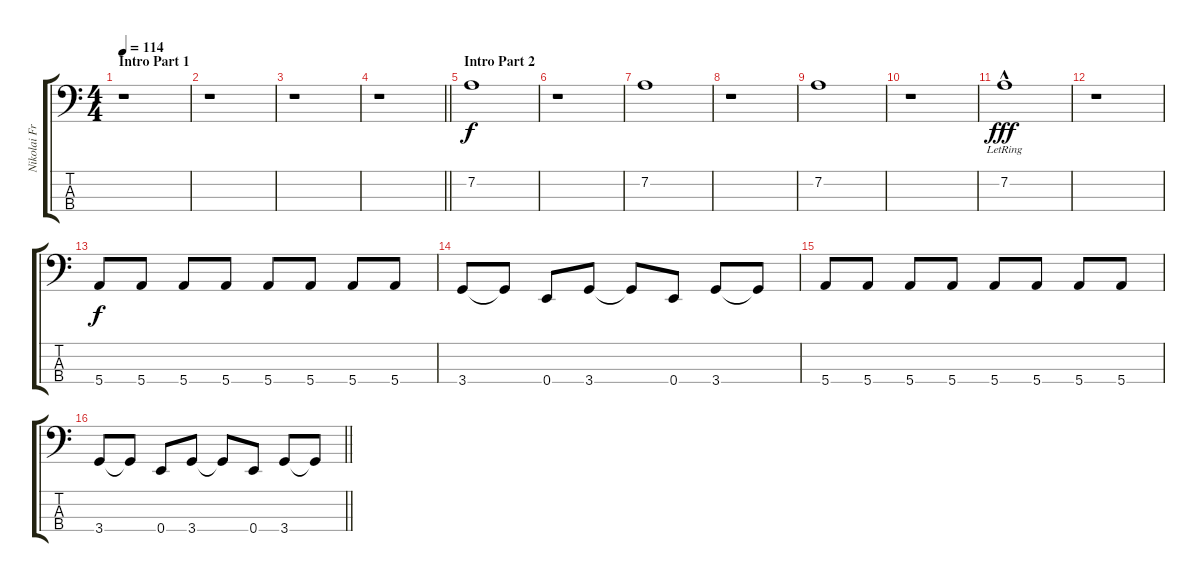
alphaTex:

\track ("Nikolai Fraiture" "Nikolai Fr") {instrument electricbassfinger}
\staff {score tabs}
\tuning (G2 D2 A1 E1) {hide}
\ts (4 4)
\section ("" "Intro Part 1")
\tempo 114
\clef f4
\ks c
r.1{dy f instrument electricbassfinger} |
r.1 |
r.1 |
\barLineRight lightlight
r.1 |
\section ("" "Intro Part 2")
7.2.1 |
r.1 |
7.2.1 |
r.1 |
7.2.1 |
r.1 |
7.2{hac lr}.1{dy fff} |
r.1 |
5.4.8{dy f} 5.4.8 5.4.8 5.4.8 5.4.8 5.4.8 5.4.8 5.4.8 |
3.4.8 3.4{t}.8 0.4.8 3.4.8 3.4{t}.8 0.4.8 3.4.8 3.4{t}.8 |
5.4.8 5.4.8 5.4.8 5.4.8 5.4.8 5.4.8 5.4.8 5.4.8 |
\barLineRight lightlight
3.4.8 3.4{t}.8 0.4.8 3.4.8 3.4{t}.8 0.4.8 3.4.8 3.4{t}.8
